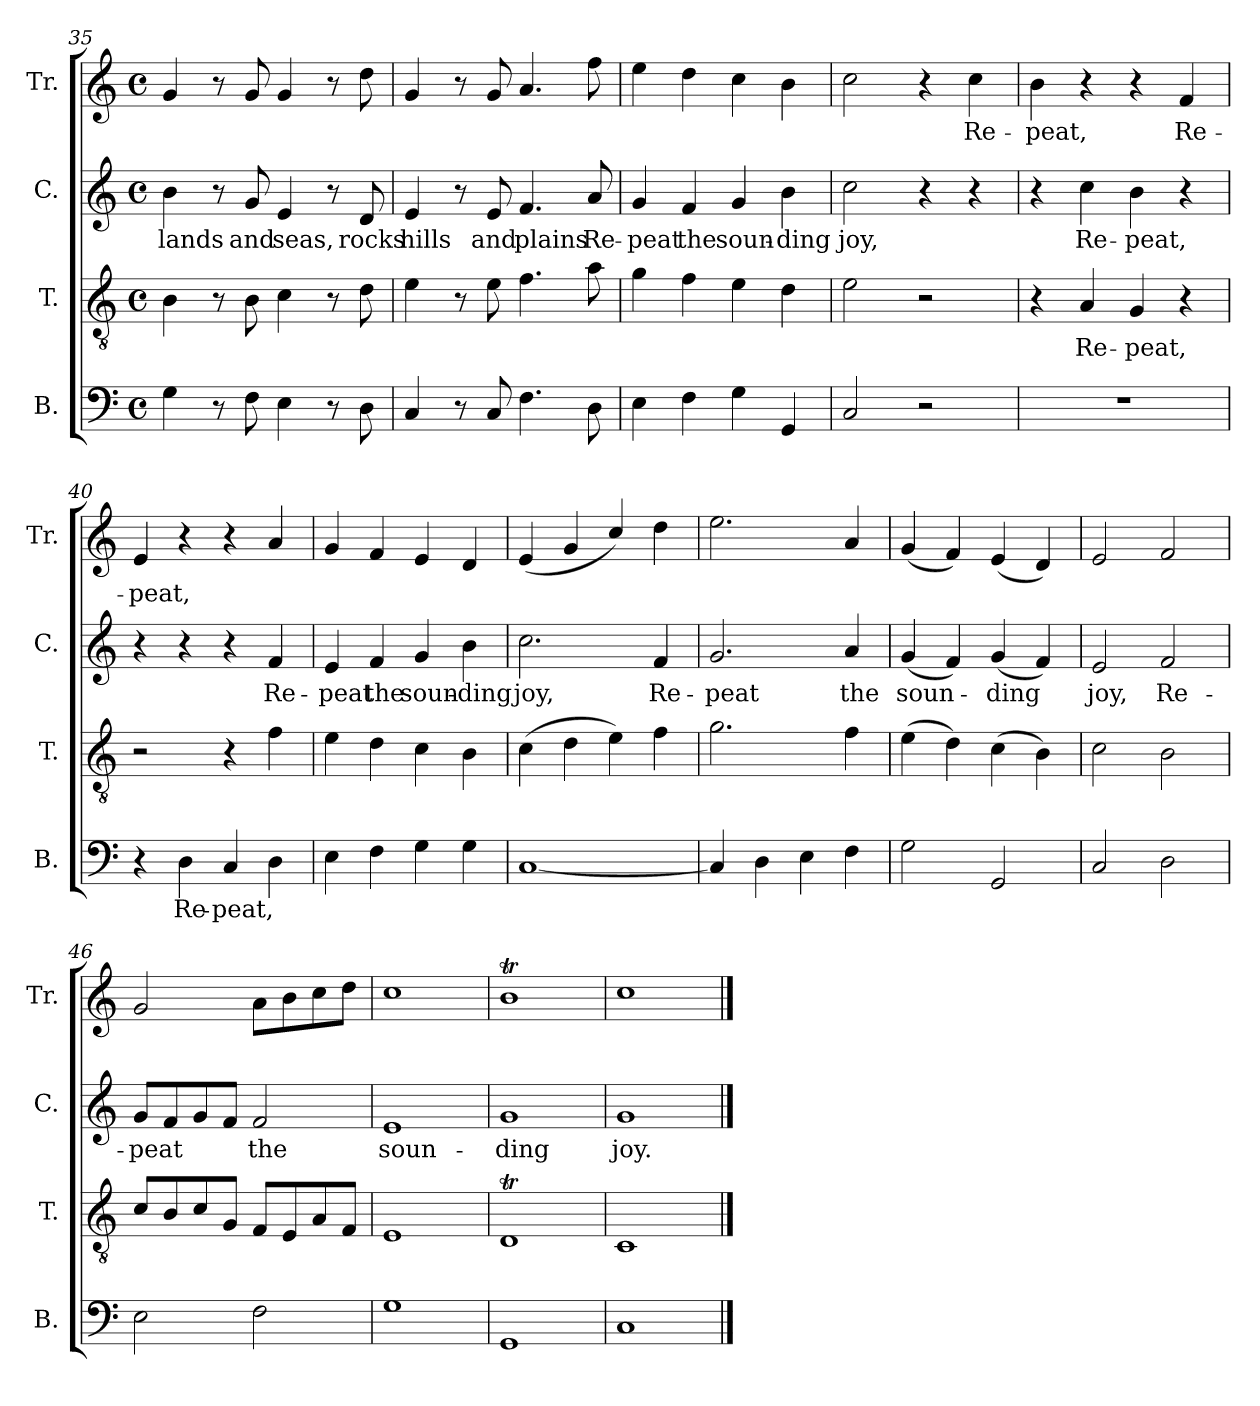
**kern	**text	**kern	**text	**kern	**text	**kern	**text
*part4	*part4	*part3	*part3	*part2	*part2	*part1	*part1
*staff4	*staff4	*staff3	*staff3	*staff2	*staff2	*staff1	*staff1
*I"B.	*	*I"T.	*	*I"C.	*	*I"Tr.	*
*I'B.	*	*I'T.	*	*I'C.	*	*I'Tr.	*
*clefF4	*	*clefGv2	*	*clefG2	*	*clefG2	*
*k[]	*	*k[]	*	*k[]	*	*k[]	*
*M4/4	*	*M4/4	*	*M4/4	*	*M4/4	*
*met(c)	*	*met(c)	*	*met(c)	*	*met(c)	*
=35	=35	=35	=35	=35	=35	=35	=35
!	!	!	!	!	!LO:LY:b	!	!
4G\	.	4B\	.	4b\	lands	4g/	.
8r	.	8r	.	8r	.	8r	.
!	!	!	!	!	!LO:LY:b	!	!
8F\	.	8B\	.	8g/	and	8g/	.
!	!	!	!	!	!LO:LY:b	!	!
4E\	.	4c\	.	4e/	seas,	4g/	.
8r	.	8r	.	8r	.	8r	.
!	!	!	!	!	!LO:LY:b	!	!
8D\	.	8d\	.	8d/	rocks	8dd\	.
=36	=36	=36	=36	=36	=36	=36	=36
!	!	!	!	!	!LO:LY:b	!	!
4C/	.	4e\	.	4e/	hills	4g/	.
8r	.	8r	.	8r	.	8r	.
!	!	!	!	!	!LO:LY:b	!	!
8C/	.	8e\	.	8e/	and	8g/	.
!	!	!	!	!	!LO:LY:b	!	!
4.F\	.	4.f\	.	4.f/	plains	4.a/	.
!	!	!	!	!	!LO:LY:b	!	!
8D\	.	8a\	.	8a/	Re-	8ff\	.
=37	=37	=37	=37	=37	=37	=37	=37
!	!	!	!	!	!LO:LY:b	!	!
4E\	.	4g\	.	4g/	-peat	4ee\	.
!	!	!	!	!	!LO:LY:b	!	!
4F\	.	4f\	.	4f/	the	4dd\	.
!	!	!	!	!	!LO:LY:b	!	!
4G\	.	4e\	.	4g/	soun-	4cc\	.
!	!	!	!	!	!LO:LY:b	!	!
4GG/	.	4d\	.	4b\	-ding	4b\	.
=38	=38	=38	=38	=38	=38	=38	=38
!	!	!	!	!	!LO:LY:b	!	!
2C/	.	2e\	.	2cc\	joy,	2cc\	.
2r	.	2r	.	4r	.	4r	.
!	!	!	!	!	!	!	!LO:LY:b
.	.	.	.	4r	.	4cc\	Re-
!!LO:LB:g=z
=39	=39	=39	=39	=39	=39	=39	=39
!	!	!	!	!	!	!	!LO:LY:b
1r	.	4r	.	4r	.	4b\	-peat,
!	!	!	!LO:LY:b	!	!LO:LY:b	!	!
.	.	4A/	Re-	4cc\	Re-	4r	.
!	!	!	!LO:LY:b	!	!LO:LY:b	!	!
.	.	4G/	-peat,	4b\	-peat,	4r	.
!	!	!	!	!	!	!	!LO:LY:b
.	.	4r	.	4r	.	4f/	Re-
=40	=40	=40	=40	=40	=40	=40	=40
!	!	!	!	!	!	!	!LO:LY:b
4r	.	2r	.	4r	.	4e/	-peat,
!	!LO:LY:b	!	!	!	!	!	!
4D\	Re-	.	.	4r	.	4r	.
!	!LO:LY:b	!	!	!	!	!	!
4C/	-peat,	4r	.	4r	.	4r	.
!	!	!	!	!	!LO:LY:b	!	!
4D\	.	4f\	.	4f/	Re-	4a/	.
=41	=41	=41	=41	=41	=41	=41	=41
!	!	!	!	!	!LO:LY:b	!	!
4E\	.	4e\	.	4e/	-peat	4g/	.
!	!	!	!	!	!LO:LY:b	!	!
4F\	.	4d\	.	4f/	the	4f/	.
!	!	!	!	!	!LO:LY:b	!	!
4G\	.	4c\	.	4g/	soun-	4e/	.
!	!	!	!	!	!LO:LY:b	!	!
4G\	.	4B\	.	4b\	-ding	4d/	.
=42	=42	=42	=42	=42	=42	=42	=42
!	!	!	!	!	!LO:LY:b	!	!
[1C	.	(>4c\	.	2.cc\	joy,	(<4e/	.
.	.	4d\	.	.	.	4g/	.
.	.	4e\)	.	.	.	4cc/)	.
!	!	!	!	!	!LO:LY:b	!	!
.	.	4f\	.	4f/	Re-	4dd\	.
=43	=43	=43	=43	=43	=43	=43	=43
!	!	!	!	!	!LO:LY:b	!	!
4C/]	.	2.g\	.	2.g/	-peat	2.ee\	.
4D\	.	.	.	.	.	.	.
4E\	.	.	.	.	.	.	.
!	!	!	!	!	!LO:LY:b	!	!
4F\	.	4f\	.	4a/	the	4a/	.
=44	=44	=44	=44	=44	=44	=44	=44
!	!	!	!	!	!LO:LY:b	!	!
2G\	.	(>4e\	.	(<4g/	soun-	(<4g/	.
.	.	4d\)	.	4f/)	.	4f/)	.
!	!	!	!	!	!LO:LY:b	!	!
2GG/	.	(>4c\	.	(<4g/	-ding	(<4e/	.
.	.	4B\)	.	4f/)	.	4d/)	.
=45	=45	=45	=45	=45	=45	=45	=45
!	!	!	!	!	!LO:LY:b	!	!
2C/	.	2c\	.	2e/	joy,	2e/	.
!	!	!	!	!	!LO:LY:b	!	!
2D\	.	2B\	.	2f/	Re-	2f/	.
=46	=46	=46	=46	=46	=46	=46	=46
!	!	!	!	!	!LO:LY:b	!	!
2E\	.	8c/L	.	8g/L	-peat	2g/	.
.	.	8B/	.	8f/	.	.	.
.	.	8c/	.	8g/	.	.	.
.	.	8G/J	.	8f/J	.	.	.
!	!	!	!	!	!LO:LY:b	!	!
2F\	.	8F/L	.	2f/	the	8a\L	.
.	.	8E/	.	.	.	8b\	.
.	.	8A/	.	.	.	8cc\	.
.	.	8F/J	.	.	.	8dd\J	.
=47	=47	=47	=47	=47	=47	=47	=47
!	!	!	!	!	!LO:LY:b	!	!
1G	.	1E	.	1e	soun-	1cc	.
=48	=48	=48	=48	=48	=48	=48	=48
!	!	!	!	!	!LO:LY:b	!	!
1GG	.	1DT	.	1g	-ding	1bt	.
=49	=49	=49	=49	=49	=49	=49	=49
!	!	!	!	!	!LO:LY:b	!	!
1C	.	1C	.	1g	joy.	1cc	.
==	==	==	==	==	==	==	==
*-	*-	*-	*-	*-	*-	*-	*-
